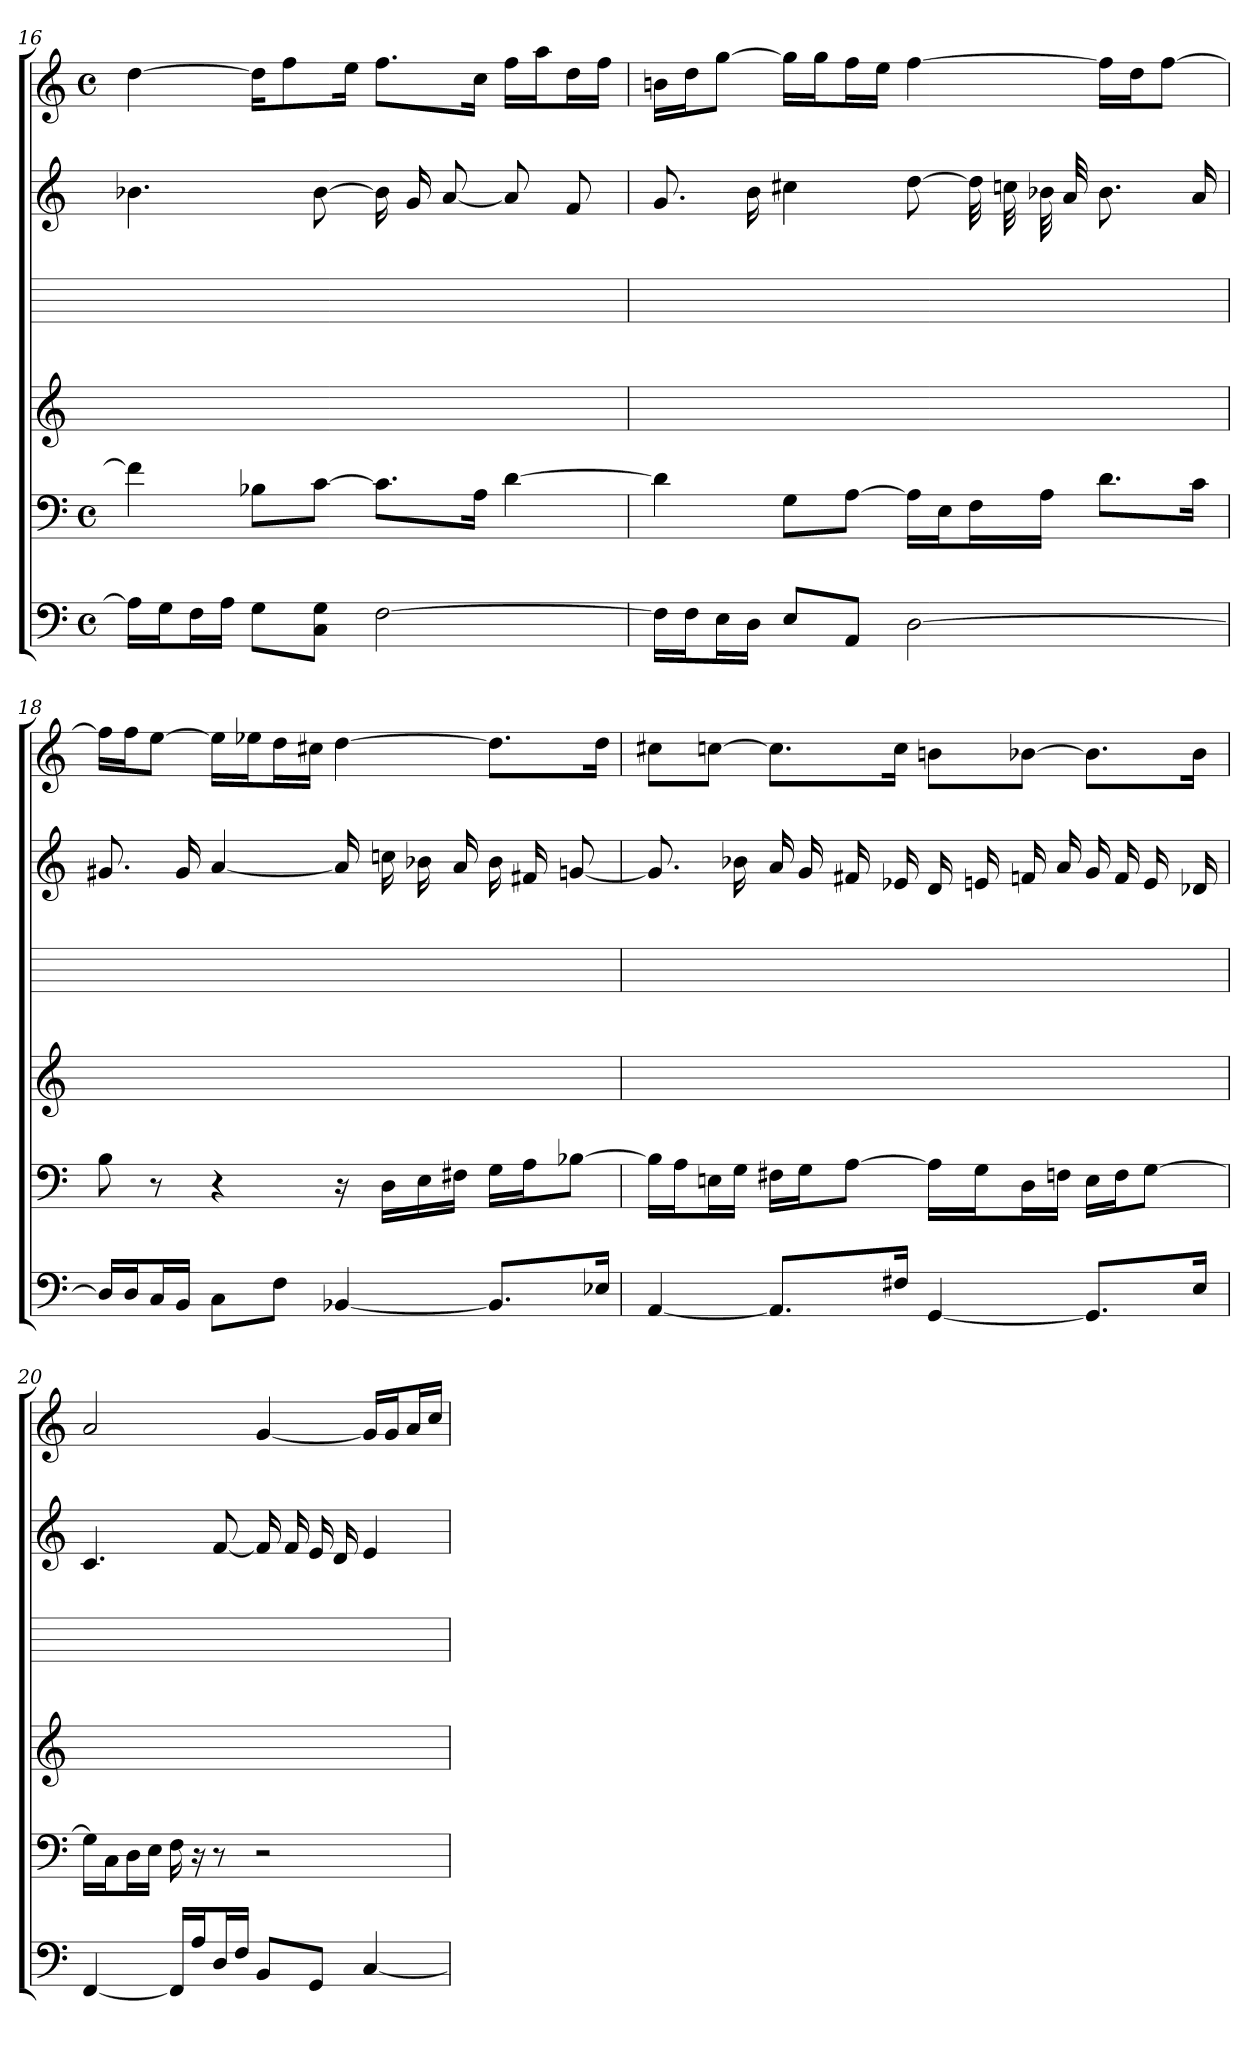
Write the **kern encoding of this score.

**kern	**kern	**kern	**kern	**kern	**kern
*part6	*part5	*part4	*part3	*part2	*part1
*staff6	*staff5	*staff4	*staff3	*staff2	*staff1
*clefF4	*clefF4	*clefG2	*	*clefG2	*clefG2
*M4/4	*M4/4	*	*	*	*M4/4
*met(c)	*met(c)	*	*	*	*met(c)
=16	=16	=16	=16	=16	=16
16A\LL]	4f]	1ryy	1ryy	4.b-X	[4dd
16G\J	.	.	.	.	.
16F\L	.	.	.	.	.
16A\JJ	.	.	.	.	.
8G\L	8B-X\L	.	.	.	16dd\KL]
.	.	.	.	.	8ff\
8C\ 8G\J	[8c\J	.	.	[8b-	.
.	.	.	.	.	16ee\Jk
[2F	8.c\L]	.	.	16b-]	8.ff\L
.	.	.	.	16g	.
.	.	.	.	[8a	.
.	16A\Jk	.	.	.	16cc\Jk
.	[4d	.	.	8a]	16ff\LL
.	.	.	.	.	16aa\J
.	.	.	.	8f	16dd\L
.	.	.	.	.	16ff\JJ
=17	=17	=17	=17	=17	=17
16F\LL]	4d]	1ryy	1ryy	8.g	16bn\LL
16F\J	.	.	.	.	16dd\J
16E\L	.	.	.	.	[8gg\J
16D\JJ	.	.	.	16b	.
8E/L	8G\L	.	.	4cc#X	16gg\LL]
.	.	.	.	.	16gg\J
8AA/J	[8A\J	.	.	.	16ff\L
.	.	.	.	.	16ee\JJ
[2D	16A\LL]	.	.	[8dd	[4ff
.	16E\J	.	.	.	.
.	16F\L	.	.	32dd]	.
.	.	.	.	32ccn	.
.	16A\JJ	.	.	32b-X	.
.	.	.	.	32a	.
.	8.d\L	.	.	8.b-	16ff\LL]
.	.	.	.	.	16dd\J
.	.	.	.	.	[8ff\J
.	16c\Jk	.	.	16a	.
=18	=18	=18	=18	=18	=18
16D/LL]	8B	1ryy	1ryy	8.g#X	16ff\LL]
16D/J	.	.	.	.	16ff\J
16C/L	8r	.	.	.	[8ee\J
16BB/JJ	.	.	.	16g#	.
8C\L	4r	.	.	[4a	16ee\LL]
.	.	.	.	.	16ee-X\J
8F\J	.	.	.	.	16dd\L
.	.	.	.	.	16cc#X\JJ
[4BB-X	16r	.	.	16a]	[4dd
.	16D\LL	.	.	16ccn	.
.	16E\	.	.	16b-X	.
.	16F#X\JJ	.	.	16a	.
8.BB-/L]	16G\LL	.	.	16b-	8.dd\L]
.	16A\J	.	.	16f#X	.
.	[8B-X\J	.	.	[8gn	.
16E-X/Jk	.	.	.	.	16dd\Jk
=19	=19	=19	=19	=19	=19
[4AA	16B-\LL]	1ryy	1ryy	8.gn]	8cc#X\L
.	16A\J	.	.	.	.
.	16En\L	.	.	.	[8ccn\J
.	16G\JJ	.	.	16b-X	.
8.AA/L]	16F#X\LL	.	.	16a	8.cc\L]
.	16G\J	.	.	16g	.
.	[8A\J	.	.	16f#X	.
16F#X/Jk	.	.	.	16e-X	16cc\Jk
[4GG	16A\LL]	.	.	16d	8bn\L
.	16G\J	.	.	16en	.
.	16D\L	.	.	16fn	[8b-X\J
.	16Fn\JJ	.	.	16a	.
8.GG/L]	16E\LL	.	.	16g	8.b-\L]
.	16F\J	.	.	16f	.
.	[8G\J	.	.	16e	.
16E/Jk	.	.	.	16d-X	16b-\Jk
=20	=20	=20	=20	=20	=20
[4FF	16G\LL]	1ryy	1ryy	4.c	2a
.	16C\J	.	.	.	.
.	16D\L	.	.	.	.
.	16E\JJ	.	.	.	.
16FF/LL]	16F	.	.	.	.
16A/J	16r	.	.	.	.
16D/L	8r	.	.	[8f	.
16F/JJ	.	.	.	.	.
8BB/L	2r	.	.	16f]	[4g
.	.	.	.	16f	.
8GG/J	.	.	.	16e	.
.	.	.	.	16d	.
[4C	.	.	.	4e	16g/LL]
.	.	.	.	.	16g/J
.	.	.	.	.	16a/L
.	.	.	.	.	16cc/JJ
=	=	=	=	=	=
*-	*-	*-	*-	*-	*-
